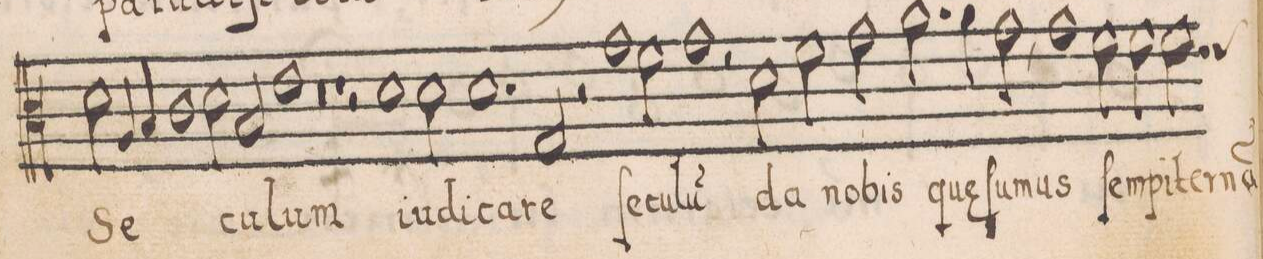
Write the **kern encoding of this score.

**kern	**text
*I"ALTVS	*
*clefC3	*
*k[]	*
*met(c|)	*
*M2/1	*
2d\	Se-
4A/	.
4B/	.
1c	.
=22	=22
2d\	.
2B/	-cu-
1e	-lum
=23	=23
0r	.
=24	=24
1r	.
2r	.
1d	iu-
=25	=25
2d\	-di-
1.d	-ca-
=26	=26
2G/	-re
2r	.
1g	ſe-
=27	=27
2f\	-cu-
1g	-lu(m)
=28	=28
2r	.
2d\	da
2f\	no-
2g\	-bis
=29	=29
2.a\	qu(ae)-
4a\	-ſu-
2g,\	-mus
1g	ſem-
=30	=30
2f\	-pi-
2f\	-ter-
*custos:e	*
2f\	-na(m)
=31	=31
*-	*-
